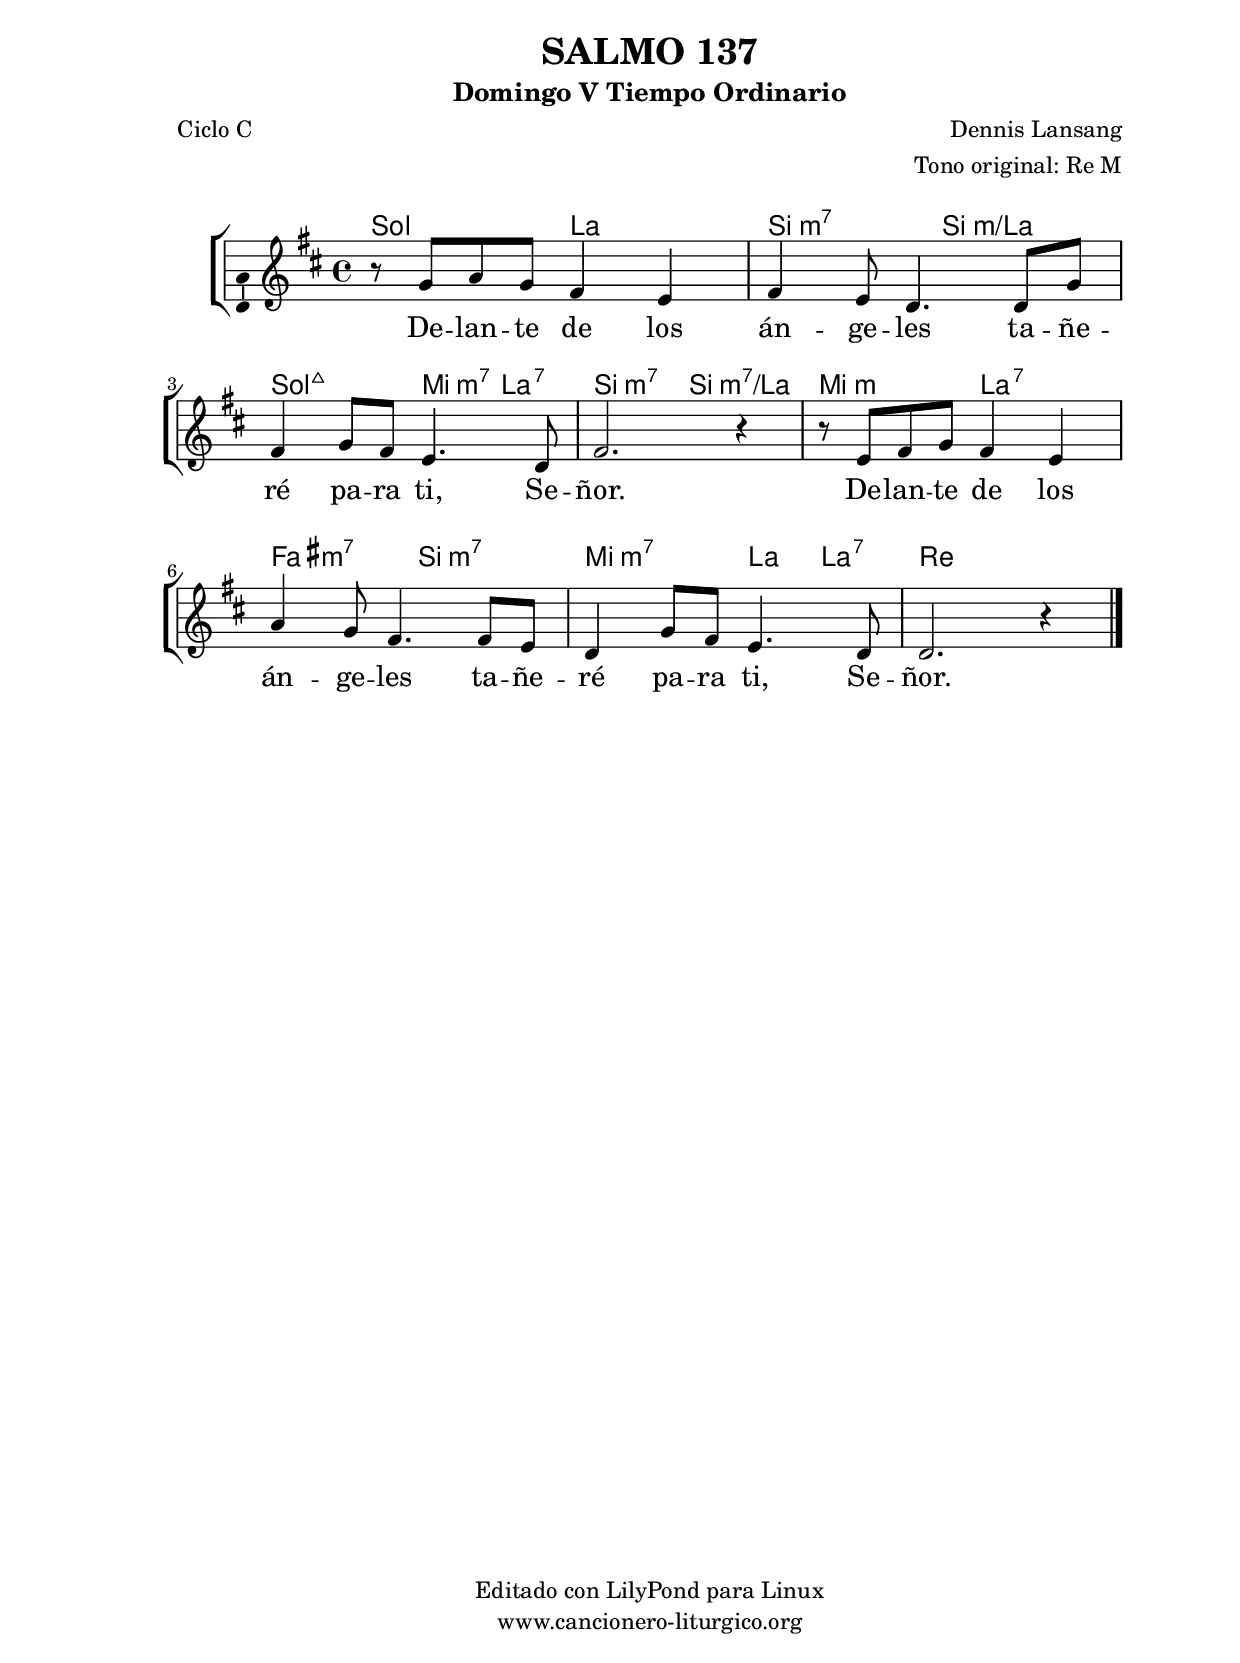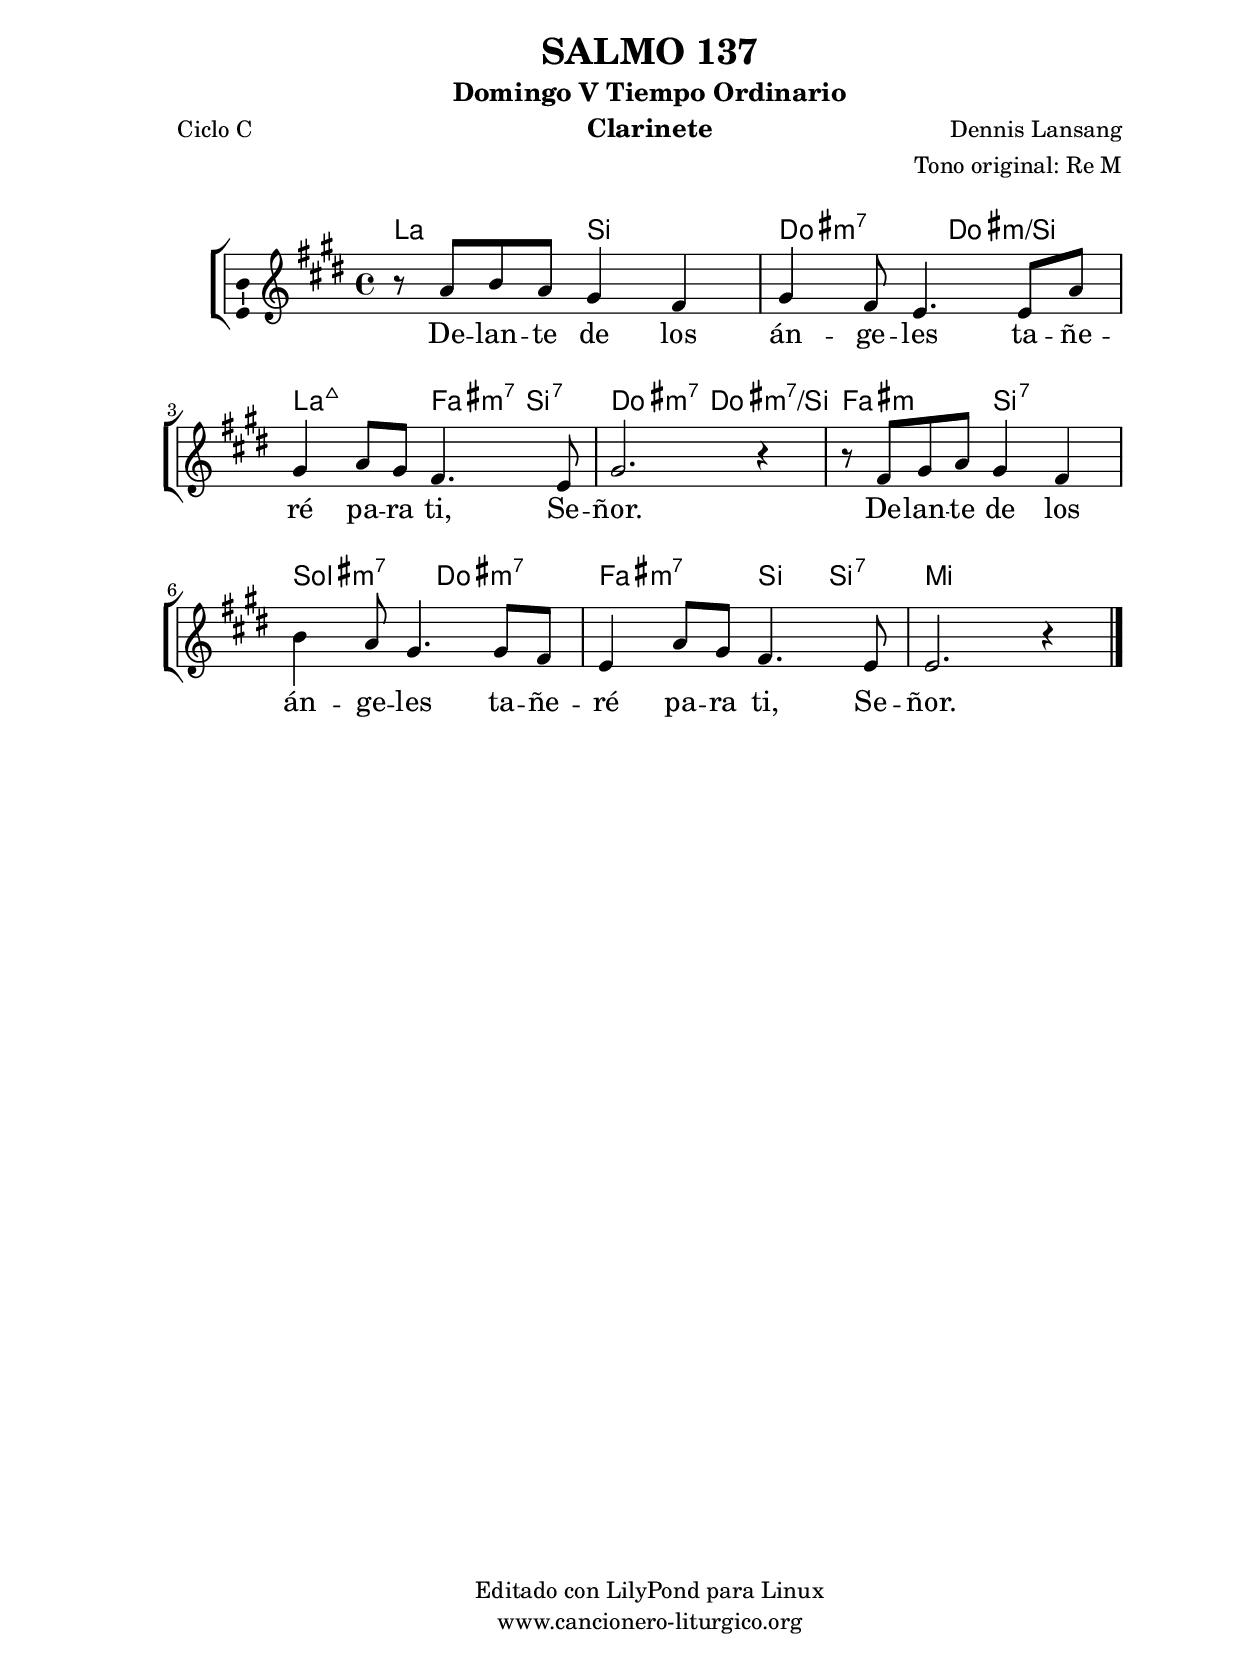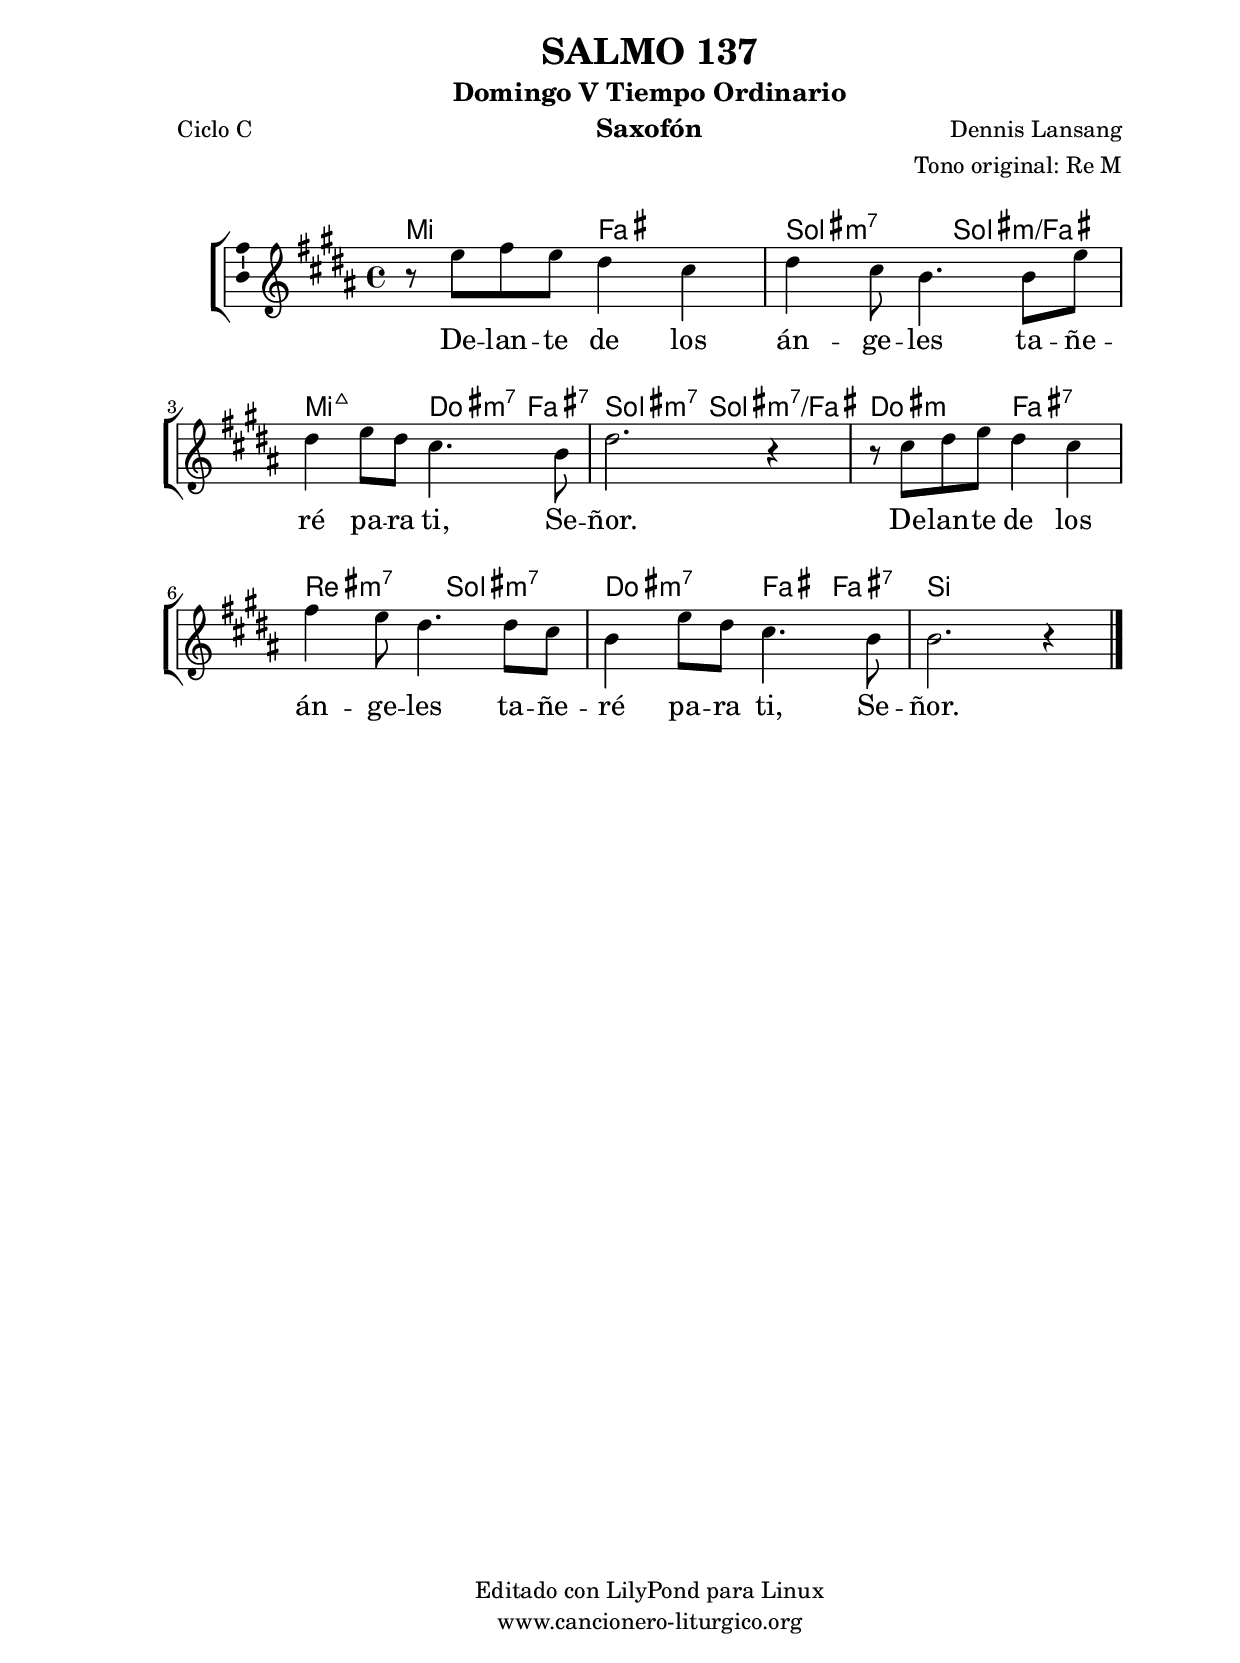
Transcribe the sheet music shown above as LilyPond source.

%
%para convertir .midi en .wav:
%timidity filename.midi -Ow -o finename.wav
%
%
%Para convertir de .wav a .mp3:
%lame -h -m j filename.wav
%
%
%para escuchar el midi:
%timidity nombrefichero.midi
%


%versión de lilypond para la que se ha escrito esta partitura:
\version "2.16.0"

	%Tamaño papel
	#(set-default-paper-size "a4")
	%Tamaño partitura
	#(set-global-staff-size 20)
	%No responde al pulsar sobre una nota
	#(ly:set-option 'point-and-click #f)

%parámetros del encabezamiento:
\header {
	title = "SALMO 137"
	subtitle = "Domingo V Tiempo Ordinario"
	composer = "Dennis Lansang"
	poet = "Ciclo C"
	meter = ""
	arranger = "Tono original: Re M"
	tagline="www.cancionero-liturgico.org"
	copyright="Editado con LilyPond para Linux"
	tiempo = "Ordinario"
	usos = "Salmo"
	letra = "Delante de los ángeles tañeré para ti, Señor."
	}

%parámetros asociados al papel:
\paper  {
	oddHeaderMarkup = \markup {\fill-line { \on-the-fly #not-first-page \fromproperty #'header:title \on-the-fly #not-first-page \fromproperty #'header:composer }}
	evenHeaderMarkup = \markup {\fill-line { \fromproperty #'header:composer \fromproperty #'header:title }}
	#(set-paper-size "a4")
	print-page-number = ##f
	first-page-number = 1
	print-first-page-number = ##f
%	head-separation = 3.0 \cm
	top-margin = 2.0 \cm
	bottom-margin = 0.5\cm
%%%	bottom-margin = -1.0\cm
	left-margin = 3.0 \cm
	line-width = 16.0 \cm 
	indent = 8\mm
	interscoreline = 2.\mm
	between-system-space = 15\mm
%	para que las partituras no llenen la hoja:
	ragged-bottom = ##t
%	idem para la última hoja:
	ragged-last-bottom = ##f
%	para que las partituras llenen el ancho del papel:
	ragged-last = ##f
	after-title-space = 2.5 \cm
%page-count=1
system-count=3

	%Flexible Vertical Spacing
%	markup-markup-spacing =
%	#'((basic-distance . 15) (minimum-distance . 15) (padding . 3))
	markup-system-spacing =
	#'((basic-distance . 15) (minimum-distance . 15) (padding . 3))
	system-system-spacing =
	#'((basic-distance . 15) (minimum-distance . 15) (padding . 3))
	score-system-spacing =
	#'((basic-distance . 15) (minimum-distance . 15) (padding . 5))
%	top-system-spacing = % header
%	#'((basic-distance . 8) (minimum-distance . 0) (padding . 3))
%	top-markup-spacing =
%	#'((basic-distance . 20) (minimum-distance . 20) (padding . 3))
	last-bottom-spacing = % footer
	#'((basic-distance . 5) (minimum-distance . 5) (padding . 3))
%	score-markup-spacing =
%	#'((basic-distance . 16) (minimum-distance . 13) (padding . 3))

	}


%parámetros que afectan a toda la partitura:
global =  {
	%clave de sol (G):
	\clef G
	%armadura:
%	\transpose  d c
	\key d \major
	\tempo 4=90
	\set Score.tempoHideNote = ##t
	}


acordes = {
	\italianChords
	\chordmode {
%	\transpose  d c
{
g2 a b:m7 b:m/a g:7+ e4:m7 a:7 b2:m7 b:m7/a
e2:m a:7 fis:m7 b:m7 e:m7 a4 a:7 d1
	}
	}
}


melodia = 
%	\transpose  d c
{
	\relative c''{
\time 4/4

r8 g8 a g fis4 e
fis4 e8 d4. d8 g
fis4 g8 fis e4. d8
fis2. r4
r8 e8 fis g fis4 e
a4 g8 fis4. fis8 e
d4 g8 fis e4. d8
d2. r4

	\bar "|."
	}
	}


texto = \lyricmode {
De -- lan -- te de los án -- ge -- les
ta -- ñe -- ré pa -- ra ti, Se -- ñor.
De -- lan -- te de los án -- ge -- les
ta -- ñe -- ré pa -- ra ti, Se -- ñor.
	}


acordesStaff = \context ChordNames = acordesStaff <<
	\set chordChanges = ##t
	\acordes
	>>


vozStaff = \context Voice = vozStaff
\with {\consists "Ambitus_engraver"}
<<
%	\set Staff.instrumentName = ""
%	\set Staff.shortInstrumentName = ""
%	\set Staff.midiInstrument = #"clarinet"
%	\set Staff.midiInstrument = #"cello"
%	\set Staff.midiInstrument = #"flute"
	\set Staff.midiInstrument = #"electric guitar (jazz)"
%	\set Staff.midiInstrument = #"english horn"
%	\set Staff.midiInstrument = #"violin"
%	\set Staff.midiInstrument = #"glockenspiel"
	\set Staff.midiMinimumVolume = #0.7
	\set Staff.midiMaximumVolume = #0.9
	\global
	\melodia
	>>


textoStaff = \context Lyrics = textoStaff <<
	\lyricsto vozStaff \texto
	>>

\book {
	\score {
		\context ChoirStaff {
			\override StaffGroup.SystemStartBracket #'collapse-height = #1
			\override Score.SystemStartBar #'collapse-height = #1
			<<
			\acordesStaff
			\vozStaff
			\textoStaff
			>>
			}
		\layout {
	    		\context {
				\Lyrics
				\override LyricText #'font-size = #2
				}
	   		 \context {
				\Score
				%fontSize = #3
				\override StaffSymbol #'staff-space = #(magstep +3)
				%\override Beam #'thickness = #0.55
				%\override SpacingSpanner #'spacing-increment = #1.0
				%\override Slur #'height-limit = #1.5
				}
			}
		}
	\score {
		\unfoldRepeats
		\context ChoirStaff {
			<<
			\acordesStaff
			\vozStaff
			>>
			}
		\midi {
	  		\context {
	  			\Score
				tempoWholesPerMinute = #(ly:make-moment 70 4)
				}
			}
		}
	}

%Partitura para clarinete
#(define output-suffix "C")
\book {
	\header{
		instrument = "Clarinete"
		}
	\score {
		\context ChoirStaff {
			\override StaffGroup.SystemStartBracket #'collapse-height = #1
			\override Score.SystemStartBar #'collapse-height = #1
\transpose c d
			<<
			\acordesStaff
			\vozStaff
			\textoStaff
			>>
			}
		\layout {
	    		\context {
				\Lyrics
				\override LyricText #'font-size = #2
				}
	   		 \context {
				\Score
				%fontSize = #3
				\override StaffSymbol #'staff-space = #(magstep +3)
				%\override Beam #'thickness = #0.55
				%\override SpacingSpanner #'spacing-increment = #1.0
				%\override Slur #'height-limit = #1.5
				}
			}
		}
	}

%Partitura para saxofón
#(define output-suffix "S")
\book {
	\header{
		instrument = "Saxofón"
		}
	\score {
		\context ChoirStaff {
			\override StaffGroup.SystemStartBracket #'collapse-height = #1
			\override Score.SystemStartBar #'collapse-height = #1
\transpose c a
			<<
			\acordesStaff
			\vozStaff
			\textoStaff
			>>
			}
		\layout {
	    		\context {
				\Lyrics
				\override LyricText #'font-size = #2
				}
	   		 \context {
				\Score
				%fontSize = #3
				\override StaffSymbol #'staff-space = #(magstep +3)
				%\override Beam #'thickness = #0.55
				%\override SpacingSpanner #'spacing-increment = #1.0
				%\override Slur #'height-limit = #1.5
				}
			}
		}
	}

